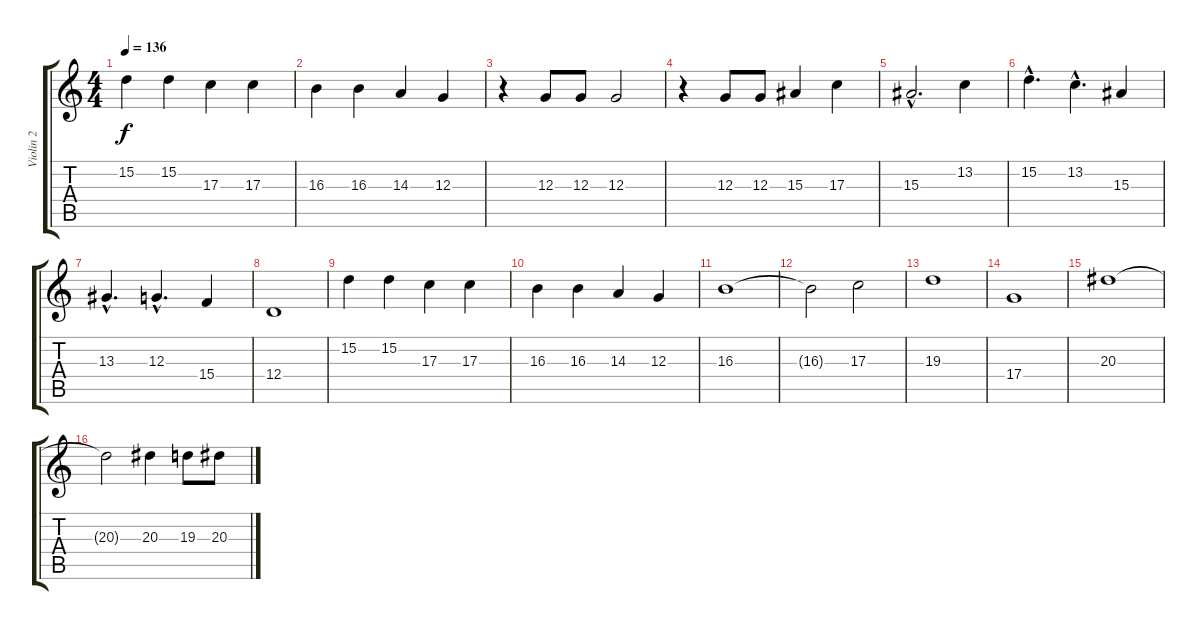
\track ("Violin 2" "Violin 2") {instrument violin}
\staff {score tabs}
\tuning (E4 B3 G3 D3 A2 E2) {hide}
\ts (4 4)
\tempo 136
\clef g2
\ks c
15.2.4{dy f} 15.2.4 17.3.4 17.3.4 |
16.3.4 16.3.4 14.3.4 12.3.4 |
r.4 12.3.8 12.3.8 12.3.2 |
r.4 12.3.8 12.3.8 15.3.4 17.3.4 |
15.3{hac}.2{d} 13.2.4 |
15.2{hac}.4{d} 13.2{hac}.4{d} 15.3.4 |
13.3{hac}.4{d} 12.3{hac}.4{d} 15.4.4 |
12.4.1 |
15.2.4 15.2.4 17.3.4 17.3.4 |
16.3.4 16.3.4 14.3.4 12.3.4 |
16.3.1 |
16.3{t}.2 17.3.2 |
19.3.1 |
17.4.1 |
20.3.1 |
20.3{t}.2 20.3.4 19.3.8 20.3.8
